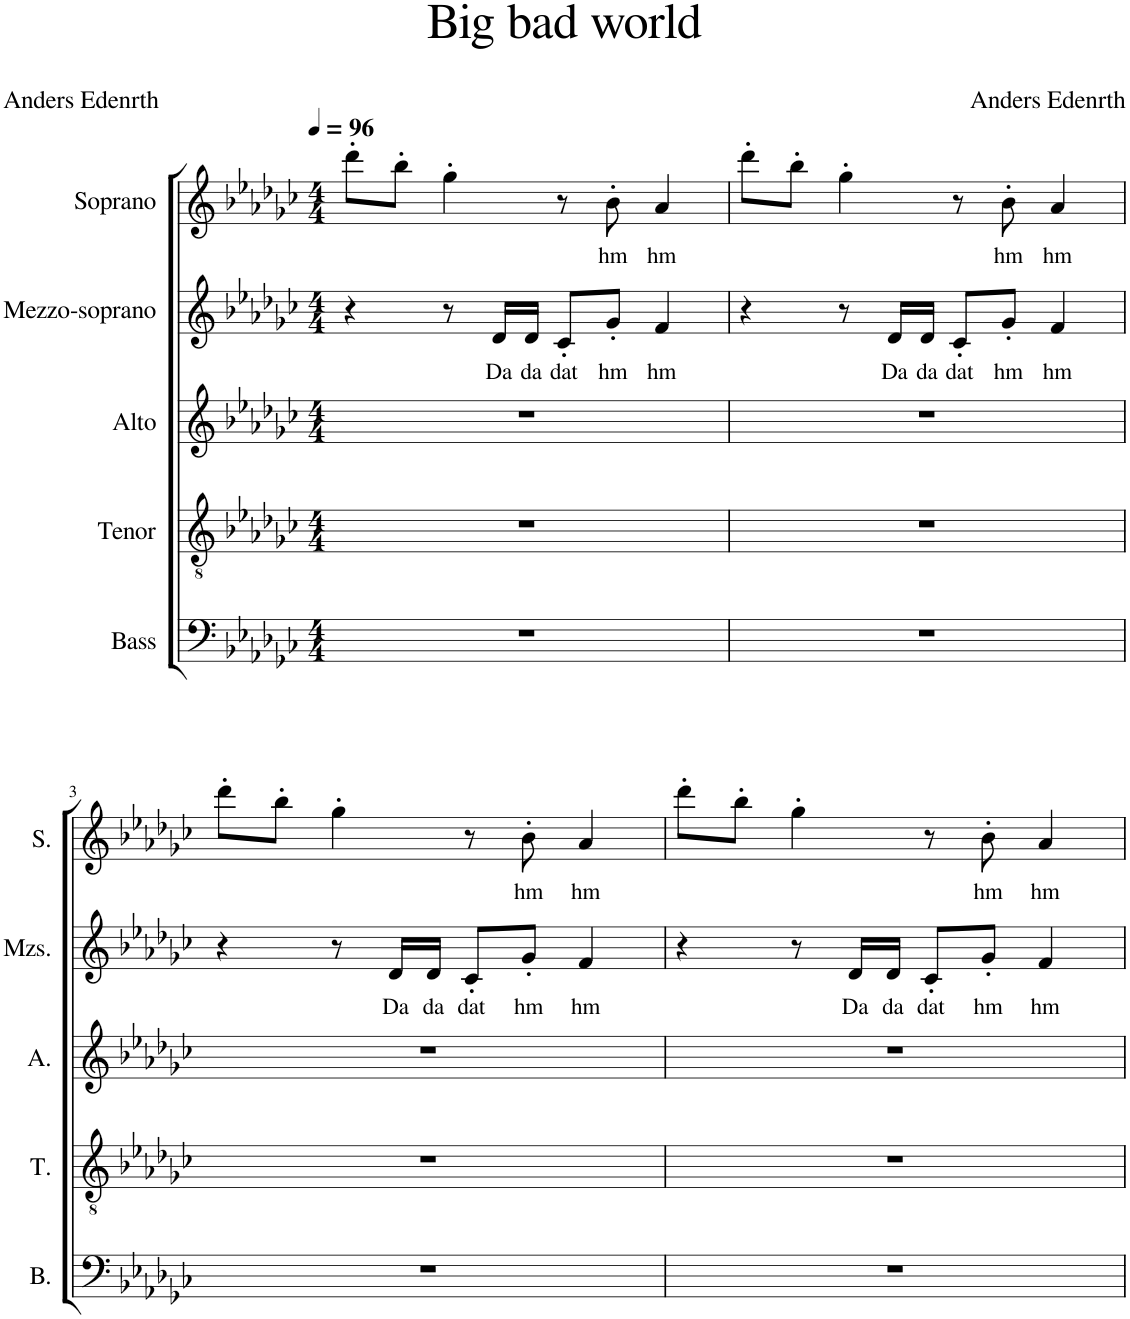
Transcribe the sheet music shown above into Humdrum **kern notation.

**kern	**kern	**kern	**kern	**text	**kern	**text
*part5	*part4	*part3	*part2	*part2	*part1	*part1
*staff5	*staff4	*staff3	*staff2	*staff2	*staff1	*staff1
*I"Bass	*I"Tenor	*I"Alto	*I"Mezzo-soprano	*	*I"Soprano	*
*I'B.	*I'T.	*I'A.	*I'Mzs.	*	*I'S.	*
*clefF4	*clefGv2	*clefG2	*clefG2	*	*clefG2	*
*k[b-e-a-d-g-c-]	*k[b-e-a-d-g-c-]	*k[b-e-a-d-g-c-]	*k[b-e-a-d-g-c-]	*	*k[b-e-a-d-g-c-]	*
*M4/4	*M4/4	*M4/4	*M4/4	*	*M4/4	*
*MM96	*MM96	*MM96	*MM96	*	*MM96	*
=1	=1	=1	=1	=1	=1	=1
1r	1r	1r	4r	.	8ddd-'\L	.
.	.	.	.	.	8bb-'\J	.
.	.	.	8r	.	4gg-'\	.
!	!	!	!	!LO:LY:b	!	!
.	.	.	16d-/LL	Da	.	.
!	!	!	!	!LO:LY:b	!	!
.	.	.	16d-/JJ	da	.	.
!	!	!	!	!LO:LY:b	!	!
.	.	.	8c-'/L	dat	8r	.
!	!	!	!	!LO:LY:b	!	!LO:LY:b
.	.	.	8g-'/J	hm	8b-'\	hm
!	!	!	!	!LO:LY:b	!	!LO:LY:b
.	.	.	4f/	hm	4a-/	hm
=2	=2	=2	=2	=2	=2	=2
1r	1r	1r	4r	.	8ddd-'\L	.
.	.	.	.	.	8bb-'\J	.
.	.	.	8r	.	4gg-'\	.
!	!	!	!	!LO:LY:b	!	!
.	.	.	16d-/LL	Da	.	.
!	!	!	!	!LO:LY:b	!	!
.	.	.	16d-/JJ	da	.	.
!	!	!	!	!LO:LY:b	!	!
.	.	.	8c-'/L	dat	8r	.
!	!	!	!	!LO:LY:b	!	!LO:LY:b
.	.	.	8g-'/J	hm	8b-'\	hm
!	!	!	!	!LO:LY:b	!	!LO:LY:b
.	.	.	4f/	hm	4a-/	hm
!!LO:LB:g=z
=3	=3	=3	=3	=3	=3	=3
1r	1r	1r	4r	.	8ddd-'\L	.
.	.	.	.	.	8bb-'\J	.
.	.	.	8r	.	4gg-'\	.
!	!	!	!	!LO:LY:b	!	!
.	.	.	16d-/LL	Da	.	.
!	!	!	!	!LO:LY:b	!	!
.	.	.	16d-/JJ	da	.	.
!	!	!	!	!LO:LY:b	!	!
.	.	.	8c-'/L	dat	8r	.
!	!	!	!	!LO:LY:b	!	!LO:LY:b
.	.	.	8g-'/J	hm	8b-'\	hm
!	!	!	!	!LO:LY:b	!	!LO:LY:b
.	.	.	4f/	hm	4a-/	hm
=4	=4	=4	=4	=4	=4	=4
1r	1r	1r	4r	.	8ddd-'\L	.
.	.	.	.	.	8bb-'\J	.
.	.	.	8r	.	4gg-'\	.
!	!	!	!	!LO:LY:b	!	!
.	.	.	16d-/LL	Da	.	.
!	!	!	!	!LO:LY:b	!	!
.	.	.	16d-/JJ	da	.	.
!	!	!	!	!LO:LY:b	!	!
.	.	.	8c-'/L	dat	8r	.
!	!	!	!	!LO:LY:b	!	!LO:LY:b
.	.	.	8g-'/J	hm	8b-'\	hm
!	!	!	!	!LO:LY:b	!	!LO:LY:b
.	.	.	4f/	hm	4a-/	hm
=	=	=	=	=	=	=
*-	*-	*-	*-	*-	*-	*-
